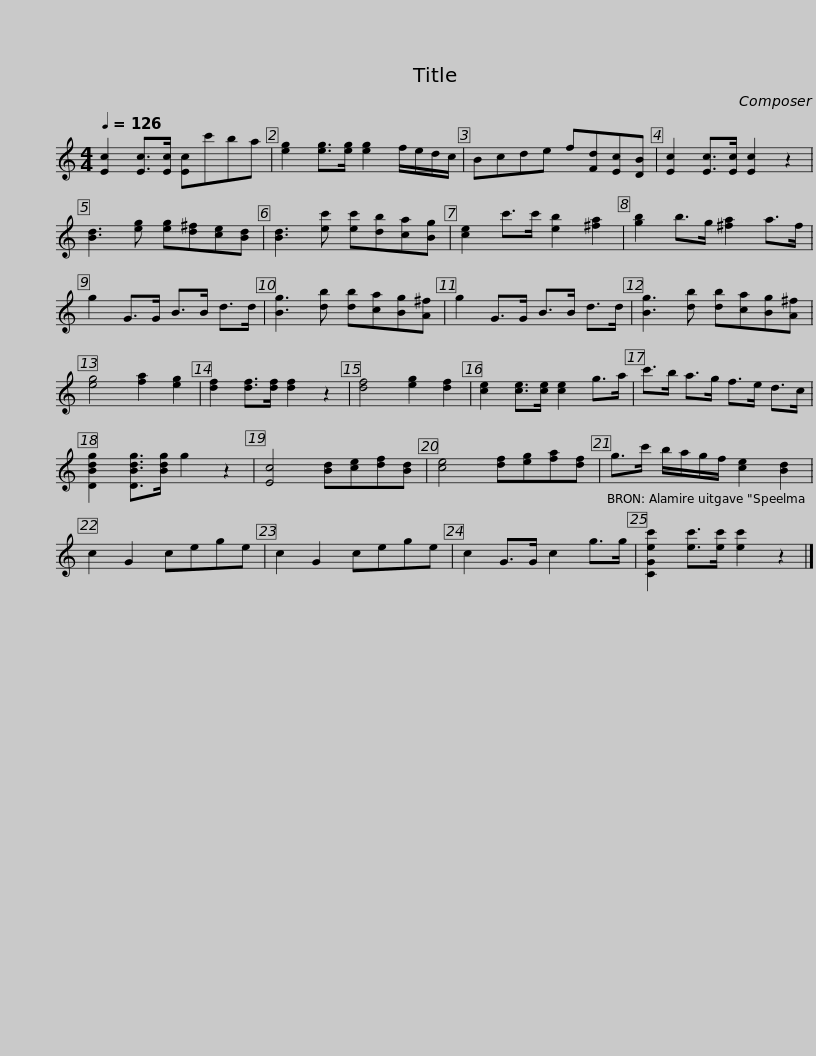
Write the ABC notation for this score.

X:1
L:1/8
Q:1/4=126
M:4/4
I:linebreak $
K:C
V:1 treble
V:1
 [Ec]2 [Ec]>[Ec] [Ec]c'ba | [eg]2 [eg]>[eg] [eg]2 f/e/d/c/ | Bcde f[Fd][Ec][DB] | [Ec]2 [Ec]>[Ec] [Ec]2 z2 |$ [Bd]3 [eg] [eg][d^f][ce][Bd] | %5
 [Bd]3 [ec'] [ec'][db][ca][Bg] | [ce]2 c'>c' [eb]2 [^fa]2 | [gb]2 b>g [^fa]2 a>f |$ g2 G>G B>B d>d | [Bg]3 [db] [db][ca][Bg][A^f] | %10
 g2 G>G B>B d>d | [Bg]3 [db] [db][ca][Bg][A^f] |$ [eg]4 [fa]2 [eg]2 | [df]2 [df]>[df] [df]2 z2 | [df]4 [eg]2 [df]2 | %15
 [ce]2 [ce]>[ce] [ce]2 g>a |$ c'>b a>g f>e d>c | [DBdg]2 [DBdg]>[Bdg] g2 z2 | [Ec]4 [Bd][ce][df][Bd] | [ce]4 [df][eg][fa][df] |$ %20
 g>c' b/a/g/f/ [ce]2 [Bd]2 | c2 G2 cege | c2 G2 cege | c2 G>G c2 g>g | [CGec']2 [ec']>[ec'] [ec']2 z2 |] %25
